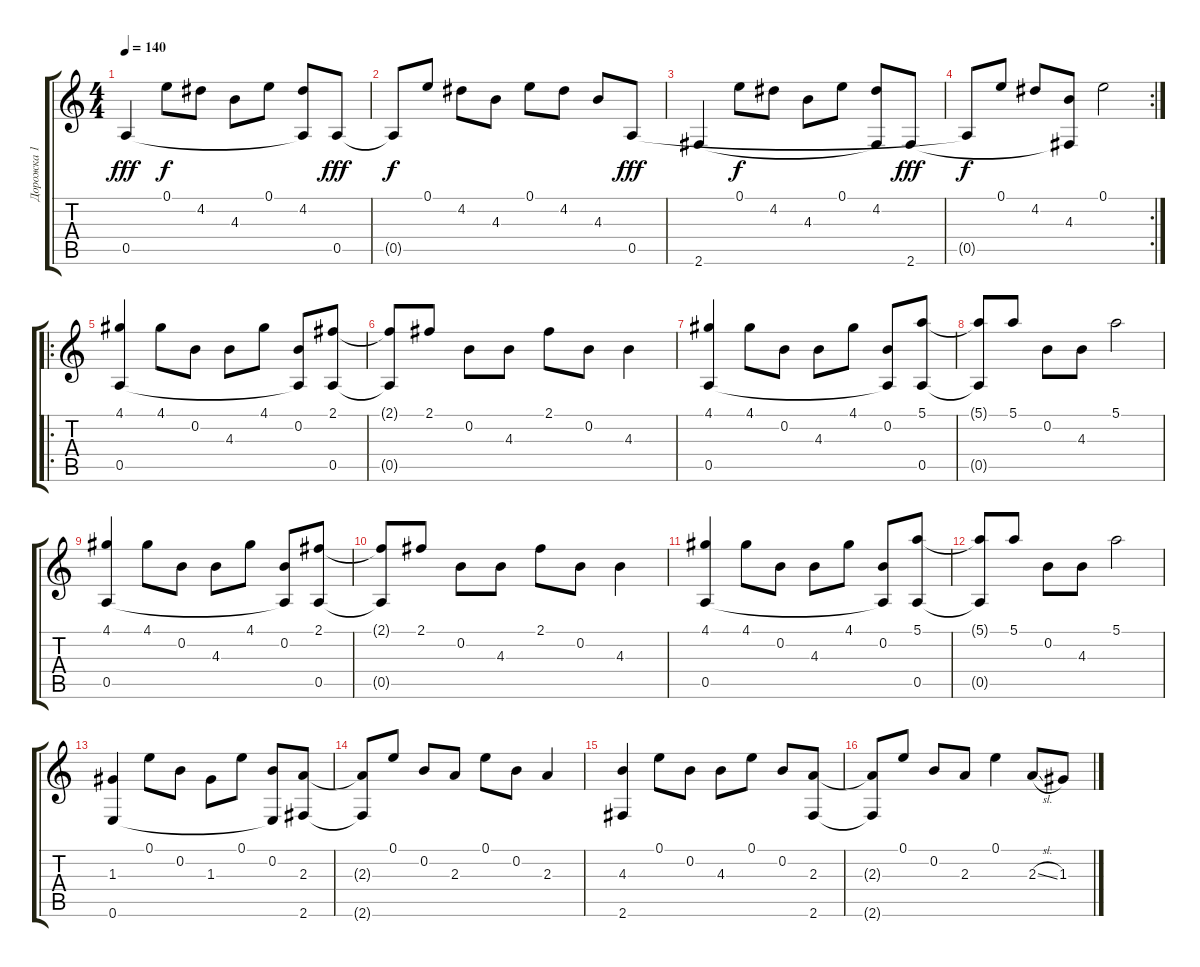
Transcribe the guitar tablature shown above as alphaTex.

\track ("Дорожка 1" "Дорожка 1") {instrument acousticguitarnylon}
\staff {score tabs}
\tuning (E4 B3 G3 D3 A2 E2) {hide}
\ts (4 4)
\tempo 140
\clef g2
\ks c
0.5.4{dy fff} 0.1.8{dy f} 4.2.8 4.3.8 0.1.8 (4.2 0.5{t}).8 0.5.8{dy fff} |
0.5{t}.8{dy f} 0.1.8 4.2.8 4.3.8 0.1.8 4.2.8 4.3.8 0.5.8{dy fff} |
2.6.4 0.1.8{dy f} 4.2.8 4.3.8 0.1.8 (4.2 2.6{t}).8 2.6.8{dy fff} |
\rc 2
0.5{t}.8{dy f} 0.1.8 4.2.8 (4.3 2.6{t}).8 0.1.2 |
\ro
(4.1 0.5).4 4.1.8 0.2.8 4.3.8 4.1.8 (0.2 0.5{t}).8 (2.1 0.5).8 |
(2.1{t} 0.5{t}).8 2.1.8 0.2.8 4.3.8 2.1.8 0.2.8 4.3.4 |
(4.1 0.5).4 4.1.8 0.2.8 4.3.8 4.1.8 (0.2 0.5{t}).8 (5.1 0.5).8 |
(5.1{t} 0.5{t}).8 5.1.8 0.2.8 4.3.8 5.1.2 |
(4.1 0.5).4 4.1.8 0.2.8 4.3.8 4.1.8 (0.2 0.5{t}).8 (2.1 0.5).8 |
(2.1{t} 0.5{t}).8 2.1.8 0.2.8 4.3.8 2.1.8 0.2.8 4.3.4 |
(4.1 0.5).4 4.1.8 0.2.8 4.3.8 4.1.8 (0.2 0.5{t}).8 (5.1 0.5).8 |
(5.1{t} 0.5{t}).8 5.1.8 0.2.8 4.3.8 5.1.2 |
(1.3 0.6).4 0.1.8 0.2.8 1.3.8 0.1.8 (0.2 0.6{t}).8 (2.3 2.6).8 |
(2.3{t} 2.6{t}).8 0.1.8 0.2.8 2.3.8 0.1.8 0.2.8 2.3.4 |
(4.3 2.6).4 0.1.8 0.2.8 4.3.8 0.1.8 0.2.8 (2.3 2.6).8 |
(2.3{t} 2.6{t}).8 0.1.8 0.2.8 2.3.8 0.1.4 2.3{sl}.8 1.3.8
